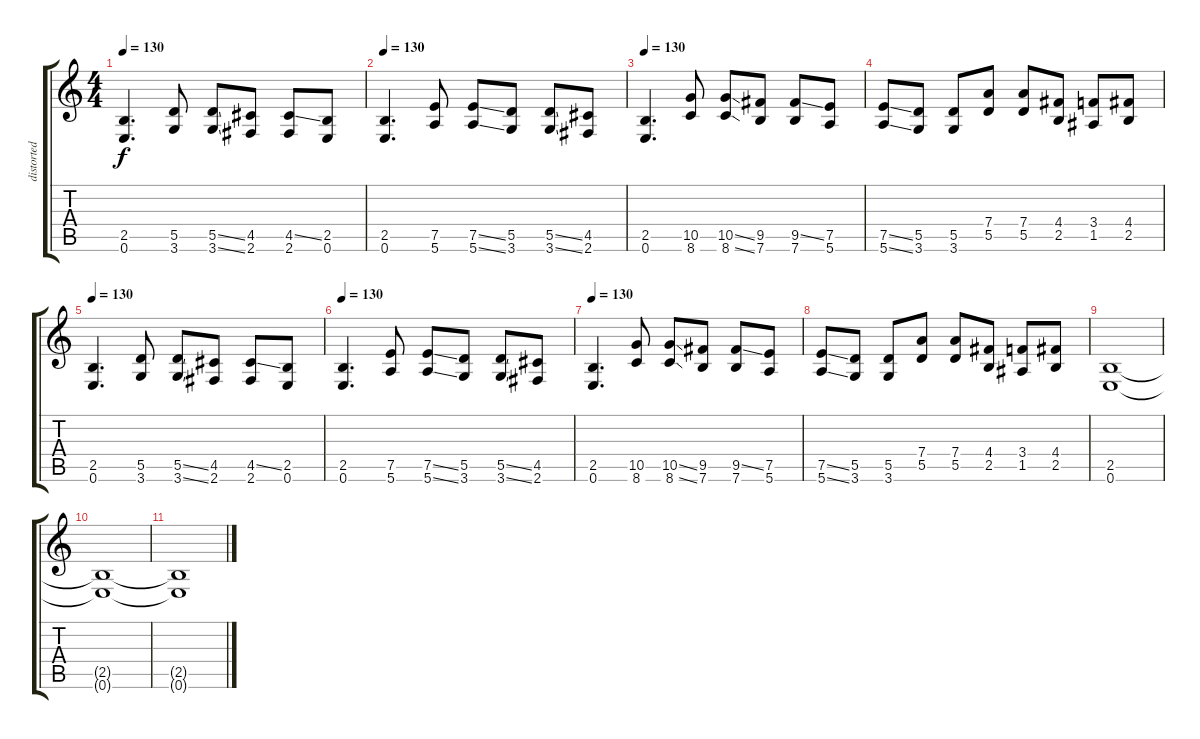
\track ("distorted guitar" "distorted ") {instrument distortionguitar}
\staff {score tabs}
\tuning (E4 B3 G3 D3 A2 E2) {hide}
\ts (4 4)
\tempo 130
\clef g2
\ks c
(2.5 0.6).4{d dy f} (5.5 3.6).8 (5.5{ss} 3.6{ss}).8 (4.5 2.6).8 (4.5{ss} 2.6).8 (2.5 0.6).8 |
\tempo 130
(2.5 0.6).4{d} (7.5 5.6).8 (7.5{ss} 5.6{ss}).8 (5.5 3.6).8 (5.5{ss} 3.6{ss}).8 (4.5 2.6).8 |
\tempo 130
(2.5 0.6).4{d} (10.5 8.6).8 (10.5{ss} 8.6{ss}).8 (9.5 7.6).8 (9.5{ss} 7.6).8 (7.5 5.6).8 |
(7.5{ss} 5.6{ss}).8 (5.5 3.6).8 (5.5 3.6).8 (7.4 5.5).8 (7.4 5.5).8 (4.4 2.5).8 (3.4 1.5).8 (4.4 2.5).8 |
\tempo 130
(2.5 0.6).4{d} (5.5 3.6).8 (5.5{ss} 3.6{ss}).8 (4.5 2.6).8 (4.5{ss} 2.6).8 (2.5 0.6).8 |
\tempo 130
(2.5 0.6).4{d} (7.5 5.6).8 (7.5{ss} 5.6{ss}).8 (5.5 3.6).8 (5.5{ss} 3.6{ss}).8 (4.5 2.6).8 |
\tempo 130
(2.5 0.6).4{d} (10.5 8.6).8 (10.5{ss} 8.6{ss}).8 (9.5 7.6).8 (9.5{ss} 7.6).8 (7.5 5.6).8 |
(7.5{ss} 5.6{ss}).8 (5.5 3.6).8 (5.5 3.6).8 (7.4 5.5).8 (7.4 5.5).8 (4.4 2.5).8 (3.4 1.5).8 (4.4 2.5).8 |
(2.5 0.6).1 |
(2.5{t} 0.6{t}).1 |
(2.5{t} 0.6{t}).1
